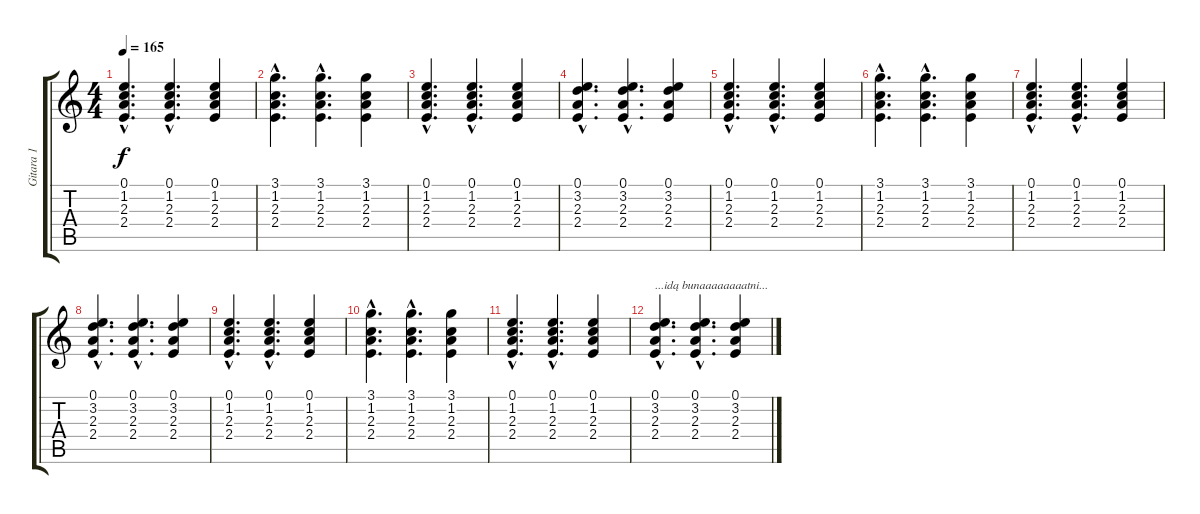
\track ("Gitara 1" "Gitara 1") {instrument electricguitarclean}
\staff {score tabs}
\tuning (E4 B3 G3 D3 A2 E2) {hide}
\ts (4 4)
\tempo 165
\clef g2
\ks c
(0.1{hac} 1.2{hac} 2.3{hac} 2.4{hac}).4{d dy f} (0.1{hac} 1.2{hac} 2.3{hac} 2.4{hac}).4{d} (0.1 1.2 2.3 2.4).4 |
(3.1{hac} 1.2{hac} 2.3{hac} 2.4{hac}).4{d} (3.1{hac} 1.2{hac} 2.3{hac} 2.4{hac}).4{d} (3.1 1.2 2.3 2.4).4 |
(0.1{hac} 1.2{hac} 2.3{hac} 2.4{hac}).4{d} (0.1{hac} 1.2{hac} 2.3{hac} 2.4{hac}).4{d} (0.1 1.2 2.3 2.4).4 |
(0.1{hac} 3.2{hac} 2.3{hac} 2.4{hac}).4{d} (0.1{hac} 3.2{hac} 2.3{hac} 2.4{hac}).4{d} (0.1 3.2 2.3 2.4).4 |
(0.1{hac} 1.2{hac} 2.3{hac} 2.4{hac}).4{d} (0.1{hac} 1.2{hac} 2.3{hac} 2.4{hac}).4{d} (0.1 1.2 2.3 2.4).4 |
(3.1{hac} 1.2{hac} 2.3{hac} 2.4{hac}).4{d} (3.1{hac} 1.2{hac} 2.3{hac} 2.4{hac}).4{d} (3.1 1.2 2.3 2.4).4 |
(0.1{hac} 1.2{hac} 2.3{hac} 2.4{hac}).4{d} (0.1{hac} 1.2{hac} 2.3{hac} 2.4{hac}).4{d} (0.1 1.2 2.3 2.4).4 |
(0.1{hac} 3.2{hac} 2.3{hac} 2.4{hac}).4{d} (0.1{hac} 3.2{hac} 2.3{hac} 2.4{hac}).4{d} (0.1 3.2 2.3 2.4).4 |
(0.1{hac} 1.2{hac} 2.3{hac} 2.4{hac}).4{d} (0.1{hac} 1.2{hac} 2.3{hac} 2.4{hac}).4{d} (0.1 1.2 2.3 2.4).4 |
(3.1{hac} 1.2{hac} 2.3{hac} 2.4{hac}).4{d} (3.1{hac} 1.2{hac} 2.3{hac} 2.4{hac}).4{d} (3.1 1.2 2.3 2.4).4 |
(0.1{hac} 1.2{hac} 2.3{hac} 2.4{hac}).4{d} (0.1{hac} 1.2{hac} 2.3{hac} 2.4{hac}).4{d} (0.1 1.2 2.3 2.4).4 |
(0.1{hac} 3.2{hac} 2.3{hac} 2.4{hac}).4{d txt "...idą bunaaaaaaaatni..."} (0.1{hac} 3.2{hac} 2.3{hac} 2.4{hac}).4{d} (0.1 3.2 2.3 2.4).4
